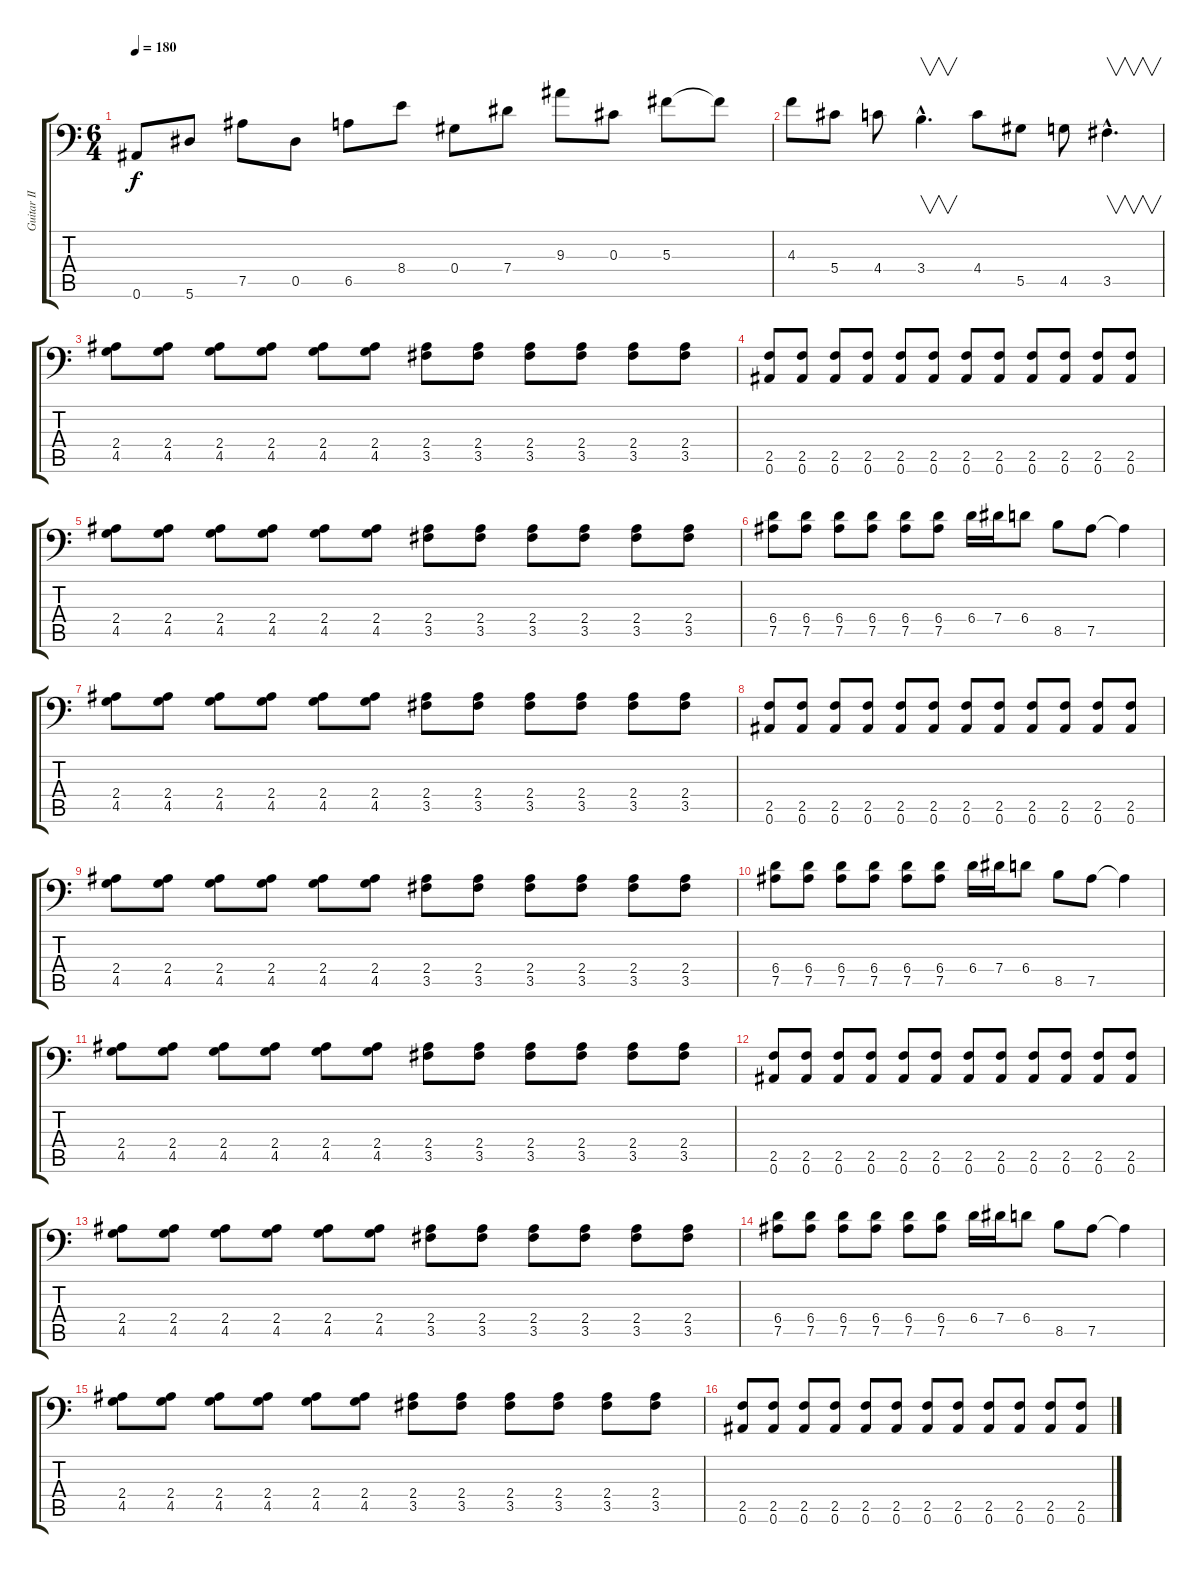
\track ("Guitar II" "Guitar II") {instrument distortionguitar}
\staff {score tabs}
\tuning (Bb3 F3 Db3 Ab2 Eb2 Bb1) {hide}
\ts (6 4)
\tempo 180
\clef f4
\ks c
0.6.8{dy f} 5.6.8 7.5.8 0.5.8 6.5.8 8.4.8 0.4.8 7.4.8 9.3.8 0.3.8 5.3.8 5.3{t}.8 |
4.3.8 5.4.8 4.4.8 3.4{hac}.4{v d} 4.4.8 5.5.8 4.5.8 3.5{hac}.4{v d} |
(2.4 4.5).8 (2.4 4.5).8 (2.4 4.5).8 (2.4 4.5).8 (2.4 4.5).8 (2.4 4.5).8 (2.4 3.5).8 (2.4 3.5).8 (2.4 3.5).8 (2.4 3.5).8 (2.4 3.5).8 (2.4 3.5).8 |
(2.5 0.6).8 (2.5 0.6).8 (2.5 0.6).8 (2.5 0.6).8 (2.5 0.6).8 (2.5 0.6).8 (2.5 0.6).8 (2.5 0.6).8 (2.5 0.6).8 (2.5 0.6).8 (2.5 0.6).8 (2.5 0.6).8 |
(2.4 4.5).8 (2.4 4.5).8 (2.4 4.5).8 (2.4 4.5).8 (2.4 4.5).8 (2.4 4.5).8 (2.4 3.5).8 (2.4 3.5).8 (2.4 3.5).8 (2.4 3.5).8 (2.4 3.5).8 (2.4 3.5).8 |
(6.4 7.5).8 (6.4 7.5).8 (6.4 7.5).8 (6.4 7.5).8 (6.4 7.5).8 (6.4 7.5).8 6.4.16 7.4.16 6.4.8 8.5.8 7.5.8 7.5{t}.4 |
(2.4 4.5).8 (2.4 4.5).8 (2.4 4.5).8 (2.4 4.5).8 (2.4 4.5).8 (2.4 4.5).8 (2.4 3.5).8 (2.4 3.5).8 (2.4 3.5).8 (2.4 3.5).8 (2.4 3.5).8 (2.4 3.5).8 |
(2.5 0.6).8 (2.5 0.6).8 (2.5 0.6).8 (2.5 0.6).8 (2.5 0.6).8 (2.5 0.6).8 (2.5 0.6).8 (2.5 0.6).8 (2.5 0.6).8 (2.5 0.6).8 (2.5 0.6).8 (2.5 0.6).8 |
(2.4 4.5).8 (2.4 4.5).8 (2.4 4.5).8 (2.4 4.5).8 (2.4 4.5).8 (2.4 4.5).8 (2.4 3.5).8 (2.4 3.5).8 (2.4 3.5).8 (2.4 3.5).8 (2.4 3.5).8 (2.4 3.5).8 |
(6.4 7.5).8 (6.4 7.5).8 (6.4 7.5).8 (6.4 7.5).8 (6.4 7.5).8 (6.4 7.5).8 6.4.16 7.4.16 6.4.8 8.5.8 7.5.8 7.5{t}.4 |
(2.4 4.5).8 (2.4 4.5).8 (2.4 4.5).8 (2.4 4.5).8 (2.4 4.5).8 (2.4 4.5).8 (2.4 3.5).8 (2.4 3.5).8 (2.4 3.5).8 (2.4 3.5).8 (2.4 3.5).8 (2.4 3.5).8 |
(2.5 0.6).8 (2.5 0.6).8 (2.5 0.6).8 (2.5 0.6).8 (2.5 0.6).8 (2.5 0.6).8 (2.5 0.6).8 (2.5 0.6).8 (2.5 0.6).8 (2.5 0.6).8 (2.5 0.6).8 (2.5 0.6).8 |
(2.4 4.5).8 (2.4 4.5).8 (2.4 4.5).8 (2.4 4.5).8 (2.4 4.5).8 (2.4 4.5).8 (2.4 3.5).8 (2.4 3.5).8 (2.4 3.5).8 (2.4 3.5).8 (2.4 3.5).8 (2.4 3.5).8 |
(6.4 7.5).8 (6.4 7.5).8 (6.4 7.5).8 (6.4 7.5).8 (6.4 7.5).8 (6.4 7.5).8 6.4.16 7.4.16 6.4.8 8.5.8 7.5.8 7.5{t}.4 |
(2.4 4.5).8 (2.4 4.5).8 (2.4 4.5).8 (2.4 4.5).8 (2.4 4.5).8 (2.4 4.5).8 (2.4 3.5).8 (2.4 3.5).8 (2.4 3.5).8 (2.4 3.5).8 (2.4 3.5).8 (2.4 3.5).8 |
(2.5 0.6).8 (2.5 0.6).8 (2.5 0.6).8 (2.5 0.6).8 (2.5 0.6).8 (2.5 0.6).8 (2.5 0.6).8 (2.5 0.6).8 (2.5 0.6).8 (2.5 0.6).8 (2.5 0.6).8 (2.5 0.6).8
